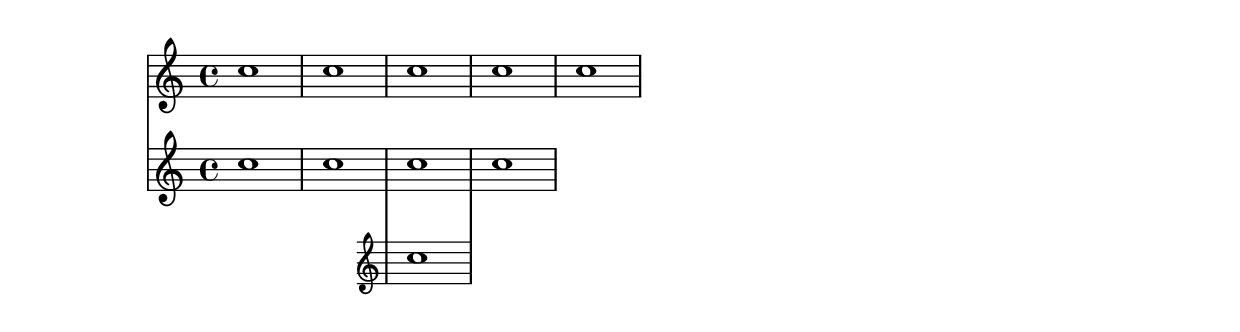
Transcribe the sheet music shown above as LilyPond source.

%% Do not edit this file; it is automatically
%% generated from LSR http://lsr.dsi.unimi.it
%% This file is in the public domain.
\version "2.13.20"

\header {
  lsrtags = "staff-notation, contexts-and-engravers"

%% Translation of GIT committish: 0b55335aeca1de539bf1125b717e0c21bb6fa31b
  texidoces = "
Se puede añadir (posiblemente de forma temporal) un pentagrama
nuevo una vez que la pieza ha comenzado.

"
  doctitlees = "Añadir un pentagrama nuevo"

  texidoc = "
An extra staff can be added (possibly temporarily) after the start of a
piece.

"
  doctitle = "Adding an extra staff"
} % begin verbatim

\score {
  <<
    \new Staff \relative c'' { c1 | c | c | c | c }
    \new StaffGroup \relative c'' {
      \new Staff {
        c1 | c <<
          c1
          \new Staff {
            \once \override Staff.TimeSignature #'stencil = ##f
            c1
          }
        >>
        c1
      }
    }
  >>
}

